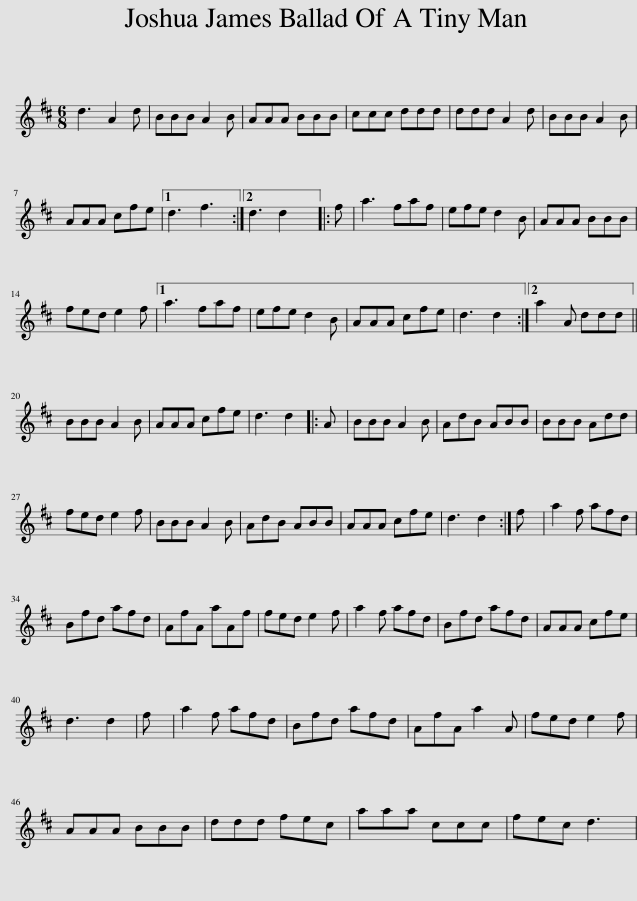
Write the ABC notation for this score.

X:1
L:1/8
M:6/8
I:linebreak $
K:D
V:1 treble
V:1
 d3 A2 d | BBB A2 B | AAA BBB | ccc ddd | ddd A2 d | %5
 BBB A2 B |$ AAA cfe |1 d3 f3 :|2 d3 d2 x |: f | %10
 a3 faf | efe d2 B | AAA BBB |$ fed e2 f |1 a3 faf | %15
 efe d2 B | AAA cfe | d3 d2 :|2 a2 A ddd ||$ BBB A2 B | %20
 AAA cfe | d3 d2 |: A | BBB A2 B | AdB ABB | %25
 BBB Add |$ fed e2 f | BBB A2 B | AdB ABB | AAA cfe | %30
 d3 d2 :| f | a2 f afd |$ Bfd afd | AfA aAf | %35
 fed e2 f | a2 f afd | Bfd afd | AAA cfe |$ d3 d2 | %40
 f | a2 f afd | Bfd afd | AfA a2 A | fed e2 f |$ %45
 AAA BBB | ddd fec | aaa ccc | fec d3 | %49
